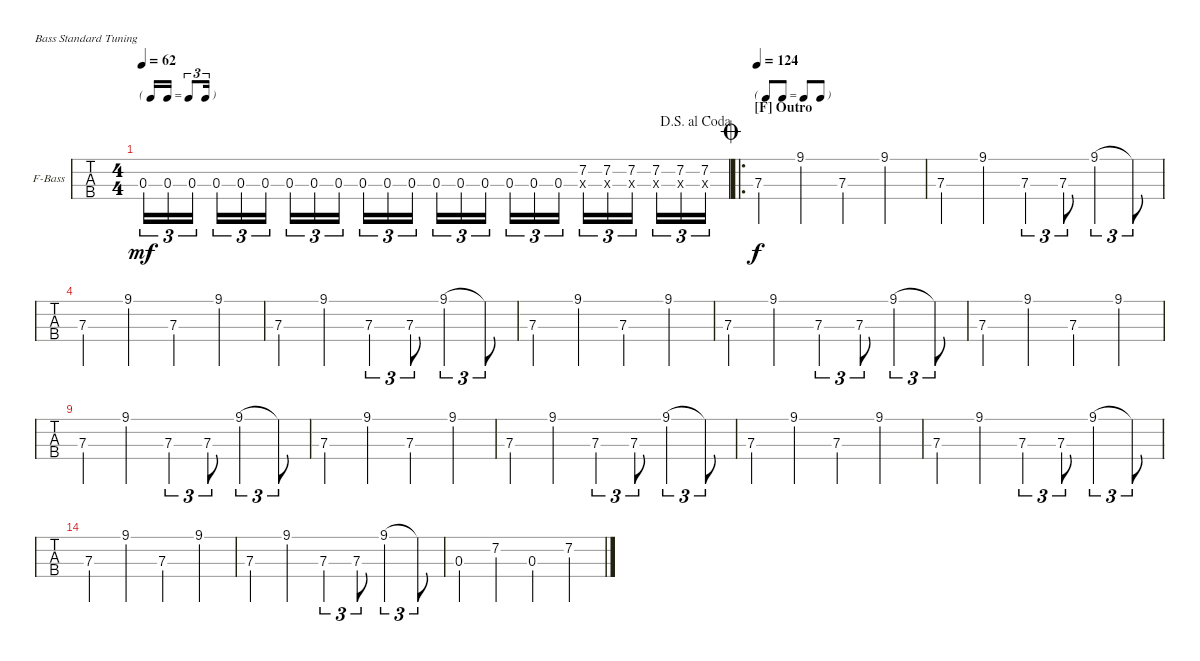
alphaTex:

\bracketExtendMode nobrackets
\firstSystemTrackNameOrientation horizontal
\otherSystemsTrackNameOrientation horizontal
\defaultBarNumberDisplay FirstOfSystem
\track ("bass" "F-Bass") {instrument fretlessbass}
\staff {tabs}
\tuning (G2 D2 A1 E1)
\ts (4 4)
\tf triplet16th
\jump dalsegnoalcoda
\tempo 62
\clef f4
\ks c
0.3.16{tu (3 2) dy mf} 0.3.16{tu (3 2)} 0.3.16{tu (3 2)} 0.3.16{tu (3 2)} 0.3.16{tu (3 2)} 0.3.16{tu (3 2)} 0.3.16{tu (3 2)} 0.3.16{tu (3 2)} 0.3.16{tu (3 2)} 0.3.16{tu (3 2)} 0.3.16{tu (3 2)} 0.3.16{tu (3 2)} 0.3.16{tu (3 2)} 0.3.16{tu (3 2)} 0.3.16{tu (3 2)} 0.3.16{tu (3 2)} 0.3.16{tu (3 2)} 0.3.16{tu (3 2)} (7.2 0.3{x}).16{tu (3 2)} (7.2 0.3{x}).16{tu (3 2)} (7.2 0.3{x}).16{tu (3 2)} (7.2 0.3{x}).16{tu (3 2)} (7.2 0.3{x}).16{tu (3 2)} (7.2 0.3{x}).16{tu (3 2)} |
\ro
\tf none
\section ("F" "Outro")
\jump coda
\tempo 124
7.3.4{dy f} 9.1.4 7.3.4 9.1.4 |
7.3.4 9.1.4 7.3.4{tu (3 2)} 7.3.8{tu (3 2)} 9.1.4{tu (3 2)} 9.1{t}.8{tu (3 2)} |
7.3.4 9.1.4 7.3.4 9.1.4 |
7.3.4 9.1.4 7.3.4{tu (3 2)} 7.3.8{tu (3 2)} 9.1.4{tu (3 2)} 9.1{t}.8{tu (3 2)} |
7.3.4 9.1.4 7.3.4 9.1.4 |
7.3.4 9.1.4 7.3.4{tu (3 2)} 7.3.8{tu (3 2)} 9.1.4{tu (3 2)} 9.1{t}.8{tu (3 2)} |
7.3.4 9.1.4 7.3.4 9.1.4 |
7.3.4 9.1.4 7.3.4{tu (3 2)} 7.3.8{tu (3 2)} 9.1.4{tu (3 2)} 9.1{t}.8{tu (3 2)} |
7.3.4 9.1.4 7.3.4 9.1.4 |
7.3.4 9.1.4 7.3.4{tu (3 2)} 7.3.8{tu (3 2)} 9.1.4{tu (3 2)} 9.1{t}.8{tu (3 2)} |
7.3.4 9.1.4 7.3.4 9.1.4 |
7.3.4 9.1.4 7.3.4{tu (3 2)} 7.3.8{tu (3 2)} 9.1.4{tu (3 2)} 9.1{t}.8{tu (3 2)} |
7.3.4 9.1.4 7.3.4 9.1.4 |
7.3.4 9.1.4 7.3.4{tu (3 2)} 7.3.8{tu (3 2)} 9.1.4{tu (3 2)} 9.1{t}.8{tu (3 2)} |
0.3.4 7.2.4 0.3.4 7.2.4
